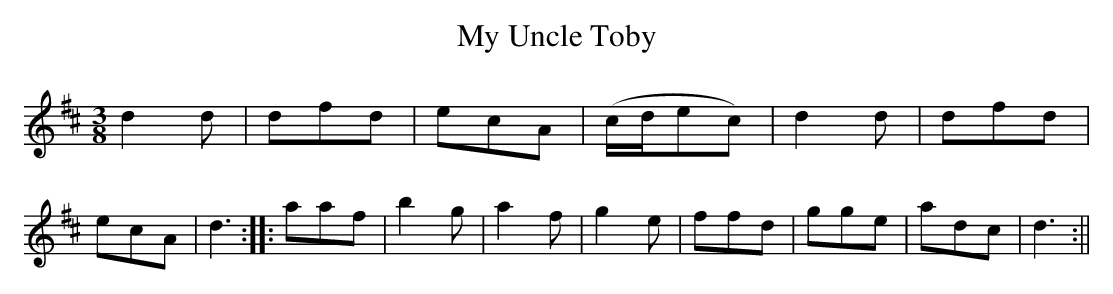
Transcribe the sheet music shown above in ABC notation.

X:1
T:My Uncle Toby
M:3/8
L:1/8
K:D
d2d|dfd|ecA|(c/d/ec)|d2d|dfd|ecA|d3::aaf|b2g|a2f|g2e|ffd|gge|adc|d3:||
